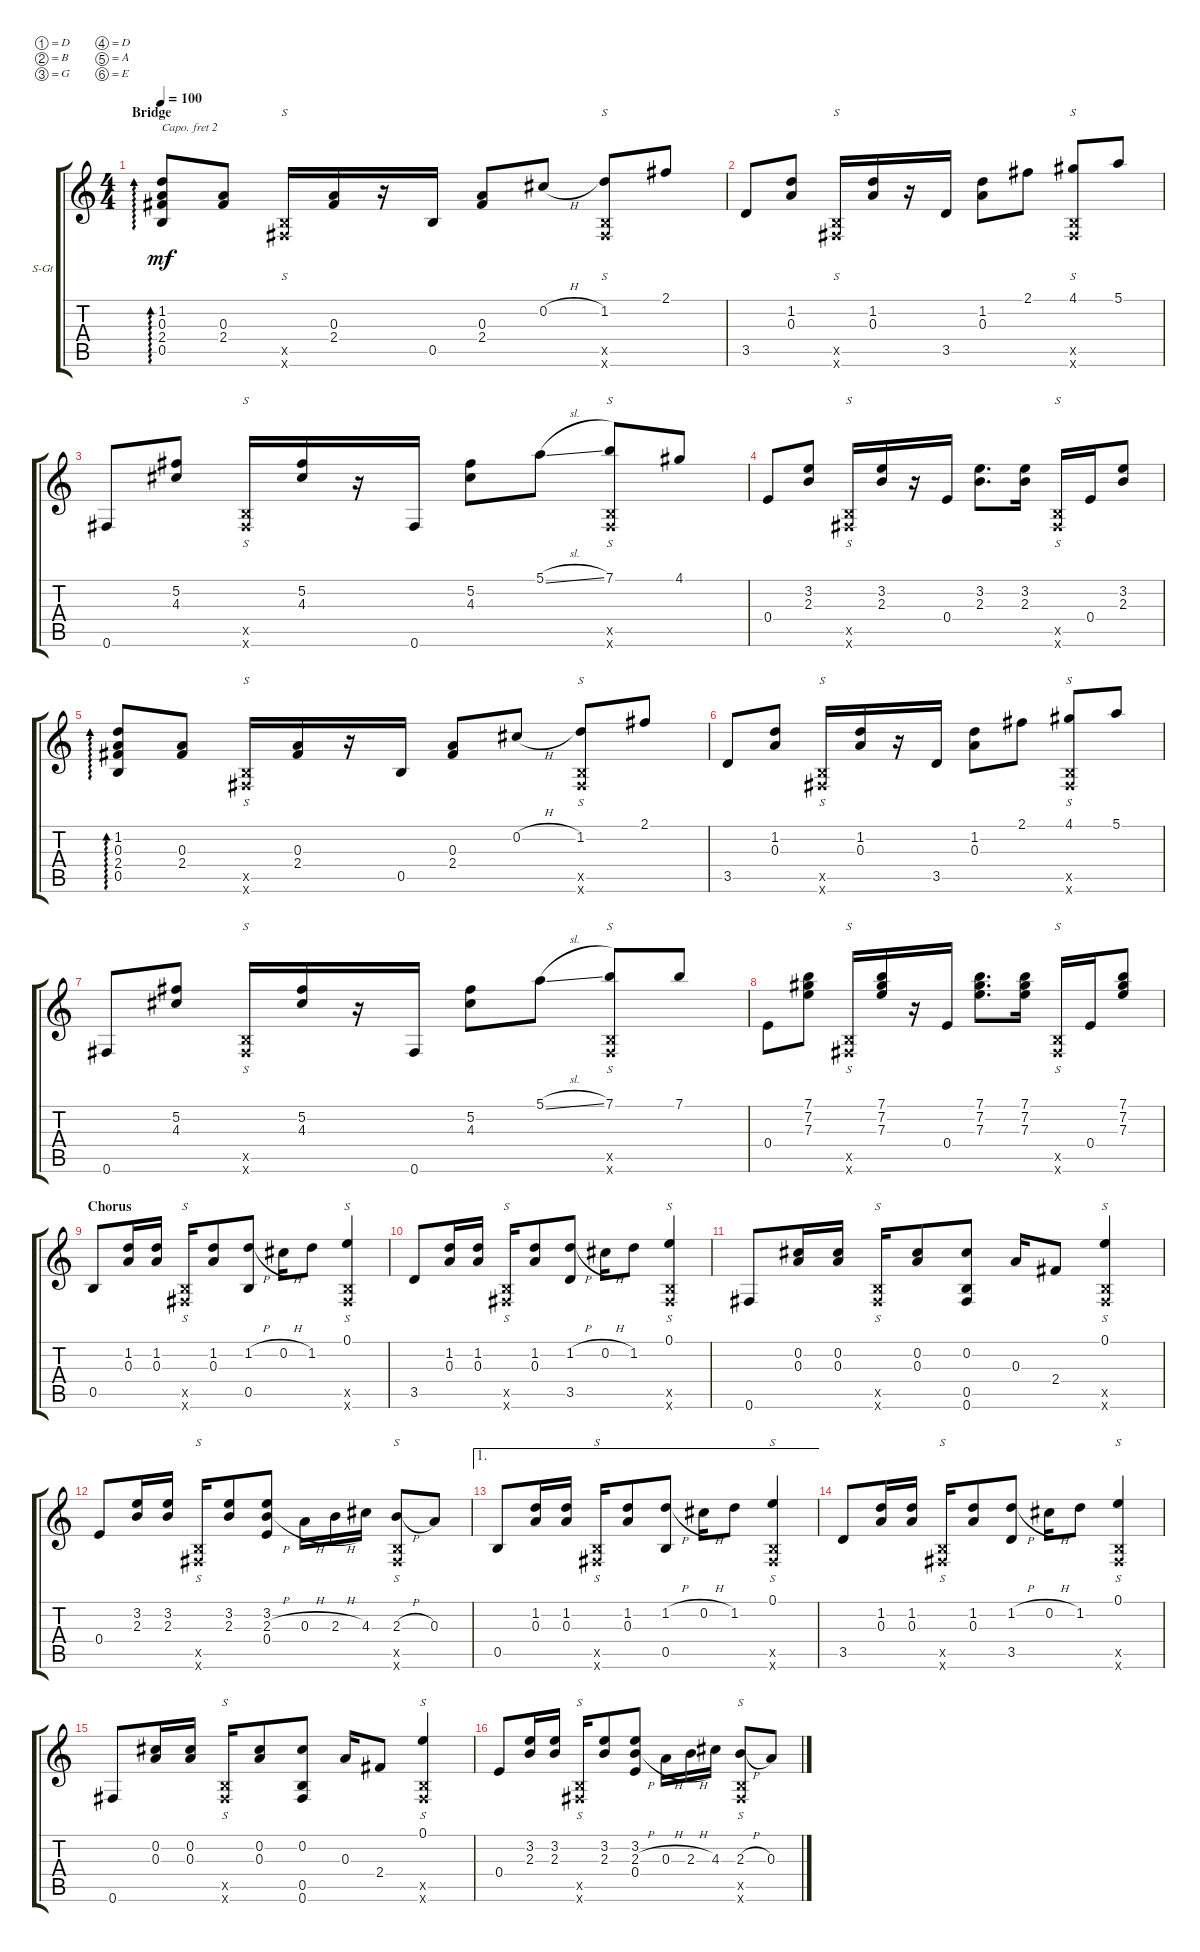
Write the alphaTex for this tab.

\defaultSystemsLayout 4
\bracketExtendMode groupsimilarinstruments
\firstSystemTrackNameOrientation horizontal
\otherSystemsTrackNameOrientation horizontal
\track ("Steel Guitar" "S-Gt") {instrument acousticguitarsteel}
\staff {score tabs}
\capo 2
\tuning (D4 B3 G3 D3 A2 E2)
\ts (4 4)
\section ("" "Bridge")
\tempo 100
\clef g2
\scale
0.282767
\ks c
(1.2 0.3 2.4 0.5).8{ad 0 dy mf} (0.3 2.4).8 (0.5{x} 0.6{x}).16{s} (0.3 2.4).16 r.16 0.5.16 (0.3 2.4).8 0.2{h}.8 (1.2 0.5{x} 0.6{x}).8{s} 2.1.8 |
\scale
0.235437 3.5.8 (0.3 1.2).8 (0.5{x} 0.6{x}).16{s} (0.3 1.2).16 r.16 3.5.16 (0.3 1.2).8 2.1.8 (0.5{x} 0.6{x} 4.1).8{s} 5.1.8 |
\scale
0.235437 0.6.8 (4.3 5.2).8 (0.5{x} 0.6{x}).16{s} (4.3 5.2).16 r.16 0.6.16 (4.3 5.2).8 5.1{sl}.8 (0.5{x} 0.6{x} 7.1).8{s} 4.1.8 |
\scale
0.246359 0.4.8 (2.3 3.2).8 (0.5{x} 0.6{x}).16{s} (2.3 3.2).16 r.16 0.4.16 (2.3 3.2).8{d} (3.2 2.3).16 (0.5{x} 0.6{x}).16{s} 0.4.16 (3.2 2.3).8 |
\scale
0.282767 (1.2 0.3 2.4 0.5).8{ad 0} (0.3 2.4).8 (0.5{x} 0.6{x}).16{s} (0.3 2.4).16 r.16 0.5.16 (0.3 2.4).8 0.2{h}.8 (1.2 0.5{x} 0.6{x}).8{s} 2.1.8 |
\scale
0.235437 3.5.8 (0.3 1.2).8 (0.5{x} 0.6{x}).16{s} (0.3 1.2).16 r.16 3.5.16 (0.3 1.2).8 2.1.8 (0.5{x} 0.6{x} 4.1).8{s} 5.1.8 |
\scale
0.235437 0.6.8 (4.3 5.2).8 (0.5{x} 0.6{x}).16{s} (4.3 5.2).16 r.16 0.6.16 (4.3 5.2).8 5.1{sl}.8 (0.5{x} 0.6{x} 7.1).8{s} 7.1.8 |
\scale
0.246359 0.4.8 (7.3 7.2 7.1).8 (0.5{x} 0.6{x}).16{s} (7.3 7.2 7.1).16 r.16 0.4.16 (7.3 7.2 7.1).8{d} (7.2 7.3 7.1).16 (0.5{x} 0.6{x}).16{s} 0.4.16 (7.2 7.3 7.1).8 |
\section ("" "Chorus")
\scale
0.243709 0.5.8 (0.3 1.2).16 (1.2 0.3).16 (0.5{x} 0.6{x}).16{s} (0.3 1.2).8 (1.2{h} 0.5).8 0.2{h}.16 1.2.8 (0.1 0.5{x} 0.6{x}).4{s} |
\scale
0.243709 3.5.8 (0.3 1.2).16 (1.2 0.3).16 (0.5{x} 0.6{x}).16{s} (0.3 1.2).8 (1.2{h} 3.5).8 0.2{h}.16 1.2.8 (0.1 0.5{x} 0.6{x}).4{s} |
\scale
0.243709 0.6.8 (0.3 0.2).16 (0.2 0.3).16 (0.5{x} 0.6{x}).16{s} (0.3 0.2).8 (0.2 0.5 0.6).8 0.3.16 2.4.8 (0.1 0.5{x} 0.6{x}).4{s} |
\scale
0.268874 0.4.8 (3.2 2.3).16 (3.2 2.3).16 (0.5{x} 0.6{x}).16{s} (2.3 3.2).8 (3.2 2.3{h} 0.4).8 0.3{h}.16 2.3{h}.16 4.3.16 (2.3{h} 0.5{x} 0.6{x}).8{s} 0.3.8 |
\ae 1
\scale
0.243709 0.5.8 (0.3 1.2).16 (1.2 0.3).16 (0.5{x} 0.6{x}).16{s} (0.3 1.2).8 (1.2{h} 0.5).8 0.2{h}.16 1.2.8 (0.1 0.5{x} 0.6{x}).4{s} |
\scale
0.243709 3.5.8 (0.3 1.2).16 (1.2 0.3).16 (0.5{x} 0.6{x}).16{s} (0.3 1.2).8 (1.2{h} 3.5).8 0.2{h}.16 1.2.8 (0.1 0.5{x} 0.6{x}).4{s} |
\scale
0.243709 0.6.8 (0.3 0.2).16 (0.2 0.3).16 (0.5{x} 0.6{x}).16{s} (0.3 0.2).8 (0.2 0.5 0.6).8 0.3.16 2.4.8 (0.1 0.5{x} 0.6{x}).4{s} |
\scale
0.268874 0.4.8 (3.2 2.3).16 (3.2 2.3).16 (0.5{x} 0.6{x}).16{s} (2.3 3.2).8 (3.2 2.3{h} 0.4).8 0.3{h}.16 2.3{h}.16 4.3.16 (2.3{h} 0.5{x} 0.6{x}).8{s} 0.3.8
